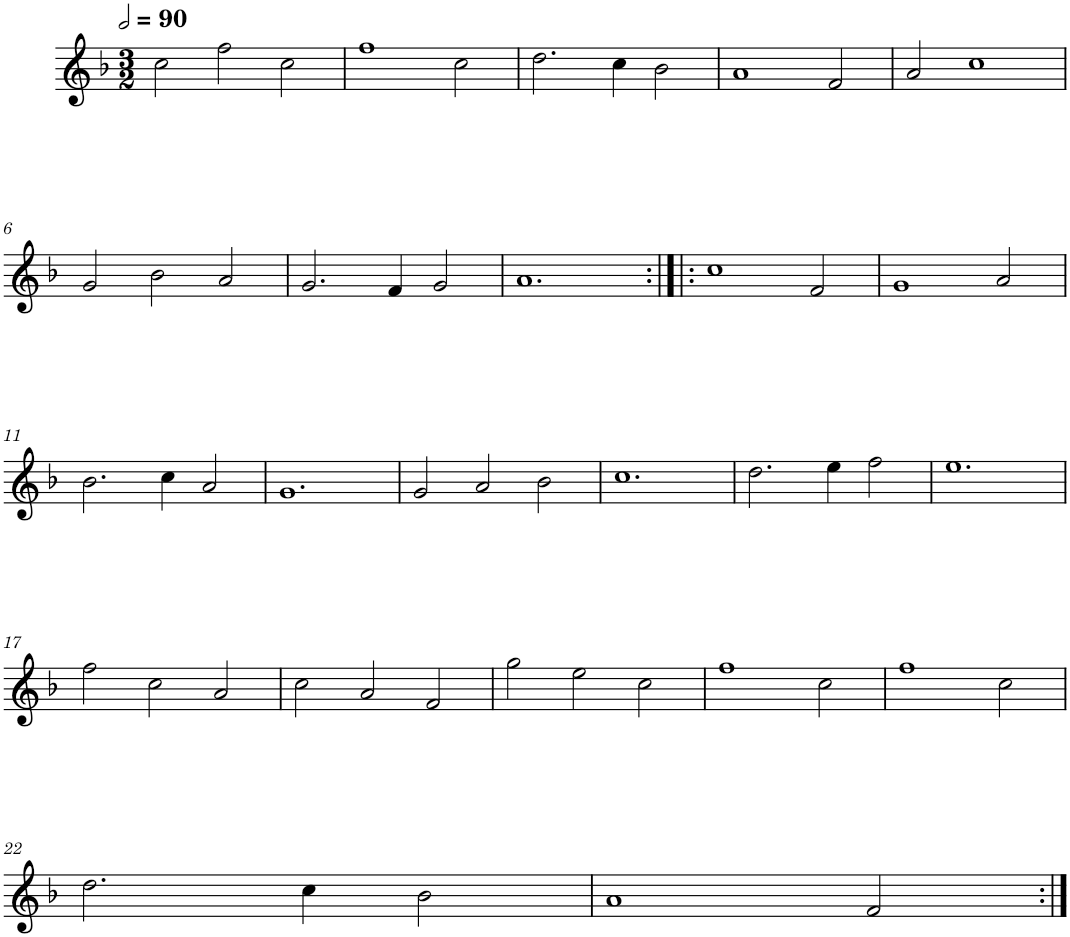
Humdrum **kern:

**kern
*part1
*staff1
*I"Quatre parties
*clefG2
*k[b-]
*M3/2
*MM180
=1
2cc\
2ff\
2cc\
=2
1ff
2cc\
=3
2.dd\
4cc\
2b-\
=4
1a
2f/
=5
2a/
1cc
!!LO:LB:g=z
=6
2g/
2b-\
2a/
=7
2.g/
4f/
2g/
=8
1.a
=9:|!|:
1cc
2f/
=10
1g
2a/
!!LO:LB:g=z
=11
2.b-\
4cc\
2a/
=12
1.g
=13
2g/
2a/
2b-\
=14
1.cc
=15
2.dd\
4ee\
2ff\
=16
1.ee
!!LO:LB:g=z
=17
2ff\
2cc\
2a/
=18
2cc\
2a/
2f/
=19
2gg\
2ee\
2cc\
=20
1ff
2cc\
=21
1ff
2cc\
!!LO:LB:g=z
=22
2.dd\
4cc\
2b-\
=23
1a
2f/
=:|!
*-
